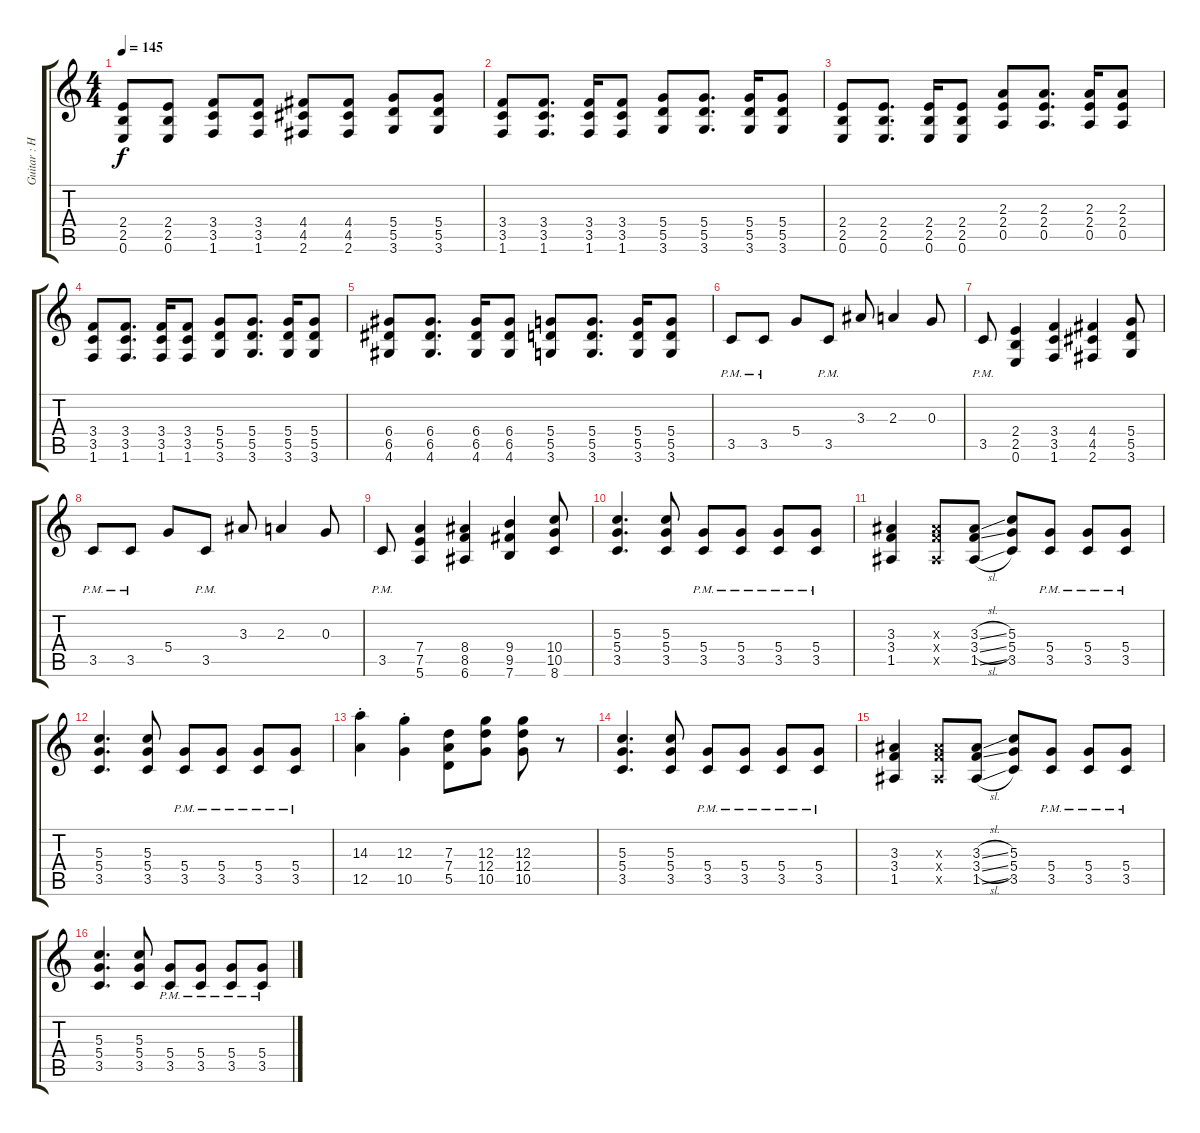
\track ("Guitar : Hirasawa Yui" "Guitar : H") {instrument distortionguitar}
\staff {score tabs}
\tuning (E4 B3 G3 D3 A2 E2) {hide}
\ts (4 4)
\tempo 145
\clef g2
\ks c
(2.4 2.5 0.6).8{dy f} (2.4 2.5 0.6).8 (3.4 3.5 1.6).8 (3.4 3.5 1.6).8 (4.4 4.5 2.6).8 (4.4 4.5 2.6).8 (5.4 5.5 3.6).8 (5.4 5.5 3.6).8 |
(3.4 3.5 1.6).8 (3.4 3.5 1.6).8{d} (3.4 3.5 1.6).16 (3.4 3.5 1.6).8 (5.4 5.5 3.6).8 (5.4 5.5 3.6).8{d} (5.4 5.5 3.6).16 (5.4 5.5 3.6).8 |
(2.4 2.5 0.6).8 (2.4 2.5 0.6).8{d} (2.4 2.5 0.6).16 (2.4 2.5 0.6).8 (2.3 2.4 0.5).8 (2.3 2.4 0.5).8{d} (2.3 2.4 0.5).16 (2.3 2.4 0.5).8 |
(3.4 3.5 1.6).8 (3.4 3.5 1.6).8{d} (3.4 3.5 1.6).16 (3.4 3.5 1.6).8 (5.4 5.5 3.6).8 (5.4 5.5 3.6).8{d} (5.4 5.5 3.6).16 (5.4 5.5 3.6).8 |
(6.4 6.5 4.6).8 (6.4 6.5 4.6).8{d} (6.4 6.5 4.6).16 (6.4 6.5 4.6).8 (5.4 5.5 3.6).8 (5.4 5.5 3.6).8{d} (5.4 5.5 3.6).16 (5.4 5.5 3.6).8 |
3.5{pm}.8 3.5{pm}.8 5.4.8 3.5{pm}.8 3.3.8 2.3.4 0.3.8 |
3.5{pm}.8 (2.4 2.5 0.6).4 (3.4 3.5 1.6).4 (4.4 4.5 2.6).4 (5.4 5.5 3.6).8 |
3.5{pm}.8 3.5{pm}.8 5.4.8 3.5{pm}.8 3.3.8 2.3.4 0.3.8 |
3.5{pm}.8 (7.4 7.5 5.6).4 (8.4 8.5 6.6).4 (9.4 9.5 7.6).4 (10.4 10.5 8.6).8 |
(5.3 5.4 3.5).4{d} (5.3 5.4 3.5).8 (5.4{pm} 3.5{pm}).8 (5.4{pm} 3.5{pm}).8 (5.4{pm} 3.5{pm}).8 (5.4{pm} 3.5{pm}).8 |
(3.3 3.4 1.5).4 (3.3{x} 3.4{x} 1.5{x}).8 (3.3{sl} 3.4{sl} 1.5{sl}).8 (5.3 5.4 3.5).8 (5.4{pm} 3.5{pm}).8 (5.4{pm} 3.5{pm}).8 (5.4{pm} 3.5{pm}).8 |
(5.3 5.4 3.5).4{d} (5.3 5.4 3.5).8 (5.4{pm} 3.5{pm}).8 (5.4{pm} 3.5{pm}).8 (5.4{pm} 3.5{pm}).8 (5.4{pm} 3.5{pm}).8 |
(14.3{st} 12.5{st}).4 (12.3{st} 10.5{st}).4 (7.3 7.4 5.5).8 (12.3 12.4 10.5).8 (12.3 12.4 10.5).8 r.8 |
(5.3 5.4 3.5).4{d} (5.3 5.4 3.5).8 (5.4{pm} 3.5{pm}).8 (5.4{pm} 3.5{pm}).8 (5.4{pm} 3.5{pm}).8 (5.4{pm} 3.5{pm}).8 |
(3.3 3.4 1.5).4 (3.3{x} 3.4{x} 1.5{x}).8 (3.3{sl} 3.4{sl} 1.5{sl}).8 (5.3 5.4 3.5).8 (5.4{pm} 3.5{pm}).8 (5.4{pm} 3.5{pm}).8 (5.4{pm} 3.5{pm}).8 |
(5.3 5.4 3.5).4{d} (5.3 5.4 3.5).8 (5.4{pm} 3.5{pm}).8 (5.4{pm} 3.5{pm}).8 (5.4{pm} 3.5{pm}).8 (5.4{pm} 3.5{pm}).8
